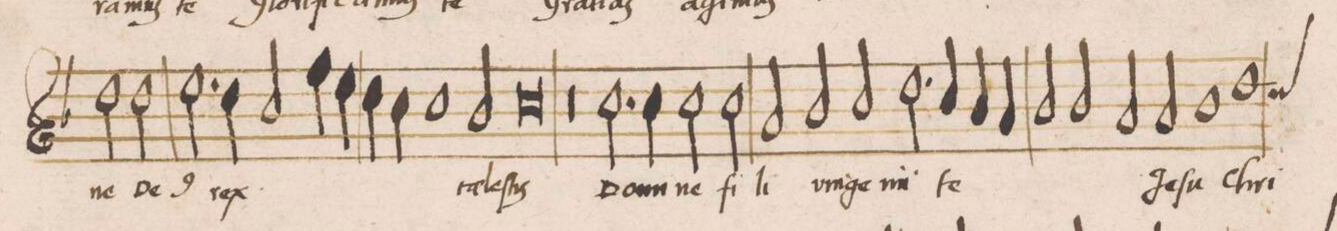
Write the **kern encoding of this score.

**kern	**text
*I"DISCANTVS	*
*clefG2	*
*k[b-]	*
*met(C|)	*
*M2/1	*
2dd\	-ne
2dd\	De-
=23-	=23-
2.ee\	-(us)
4dd\	.
2cc/	.
4ff\	rex
4ee\	.
=24-	=24-
4dd\	.
4cc\	.
1cc	-coe-
2b-/	-le-
=25-	=25-
0cc	-ſtis
=26-	=26-
0r	.
=27-	=27-
2.cc\	Do-
4cc\	-mi-
2cc\	-ne
2cc\	fi-
=28-	=28-
2a/	-li
2b-/	u-
2cc/	-ni-
2.dd\	-ge-
=29-	=29-
4cc/	.
4b-/	.
4a/	.
2b-/	.
2b-/	-ni-
=30-	=30-
2a/	-te
2a/	Je-
1b-	-ſu
=31-	=31-
*custos:cc	*
1dd	Chri-
*-	*-
